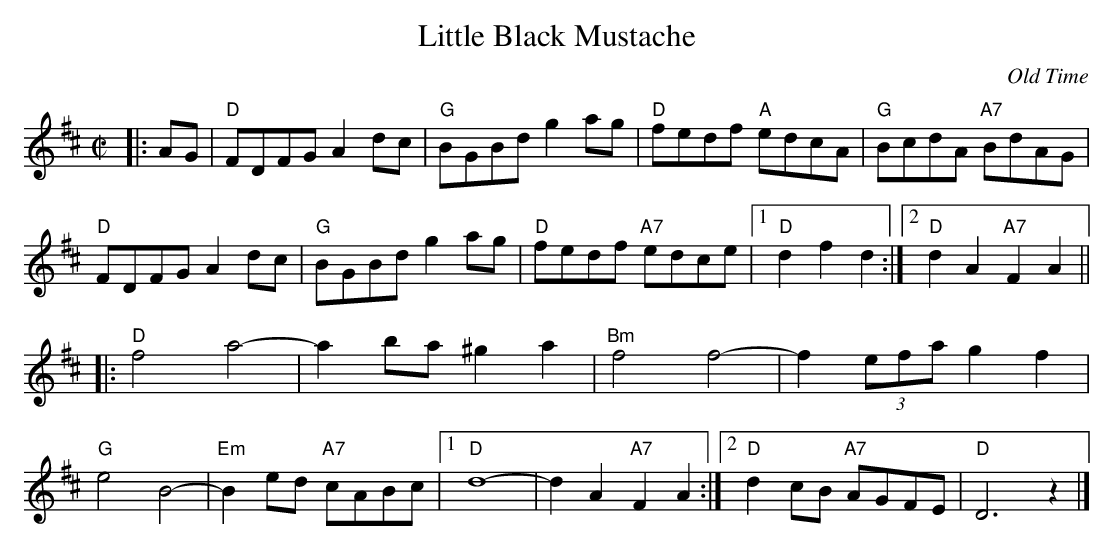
X:1
T:Little Black Mustache
M:C|
L:1/8
O:Old Time
K:D
|: AG | "D"FDFG A2dc | "G"BGBd g2ag | "D"fedf "A"edcA | "G"BcdA "A7"BdAG |
"D"FDFG A2dc | "G"BGBd g2ag | "D"fedf "A7"edce | [1 "D"d2f2 d2 :| [2 "D"d2A2 "A7"F2A2 ||
|: "D"f4 a4- | a2ba ^g2a2 | "Bm"f4 f4- | f2 (3efa g2f2 |
"G"e4 B4- | "Em"B2ed "A7"cABc | [1 "D"d8- | d2A2 "A7"F2A2 :| [2 "D"d2cB "A7"AGFE | "D"D6 z2 |]
